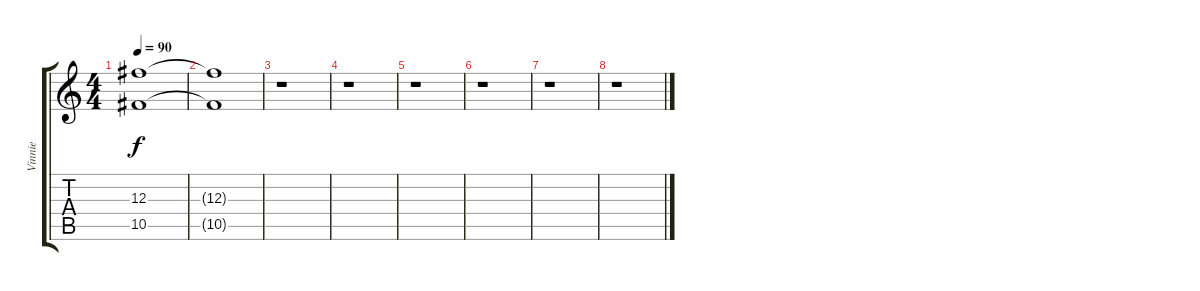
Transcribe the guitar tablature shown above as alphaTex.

\track ("Vinnie" "Vinnie") {instrument distortionguitar}
\staff {score tabs}
\tuning (Eb4 Bb3 Gb3 Db3 Ab2 Eb2) {hide}
\ts (4 4)
\tempo 90
\clef g2
\ks c
(12.3{t} 10.5{t}).1{dy f} |
(12.3{t} 10.5{t}).1 |
r.1 |
r.1 |
r.1 |
r.1 |
r.1 |
r.1
